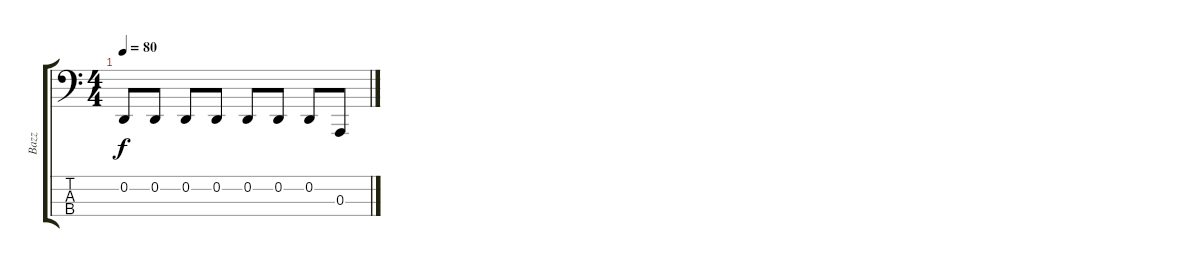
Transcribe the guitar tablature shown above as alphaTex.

\track ("Bazz" "Bazz") {instrument acousticgrandpiano}
\staff {score tabs}
\tuning (G2 D2 A1 E1) {hide}
\ts (4 4)
\tempo 80
\clef f4
\ks c
0.2.8{dy f volume 0} 0.2.8 0.2.8 0.2.8 0.2.8 0.2.8 0.2.8 0.3.8
